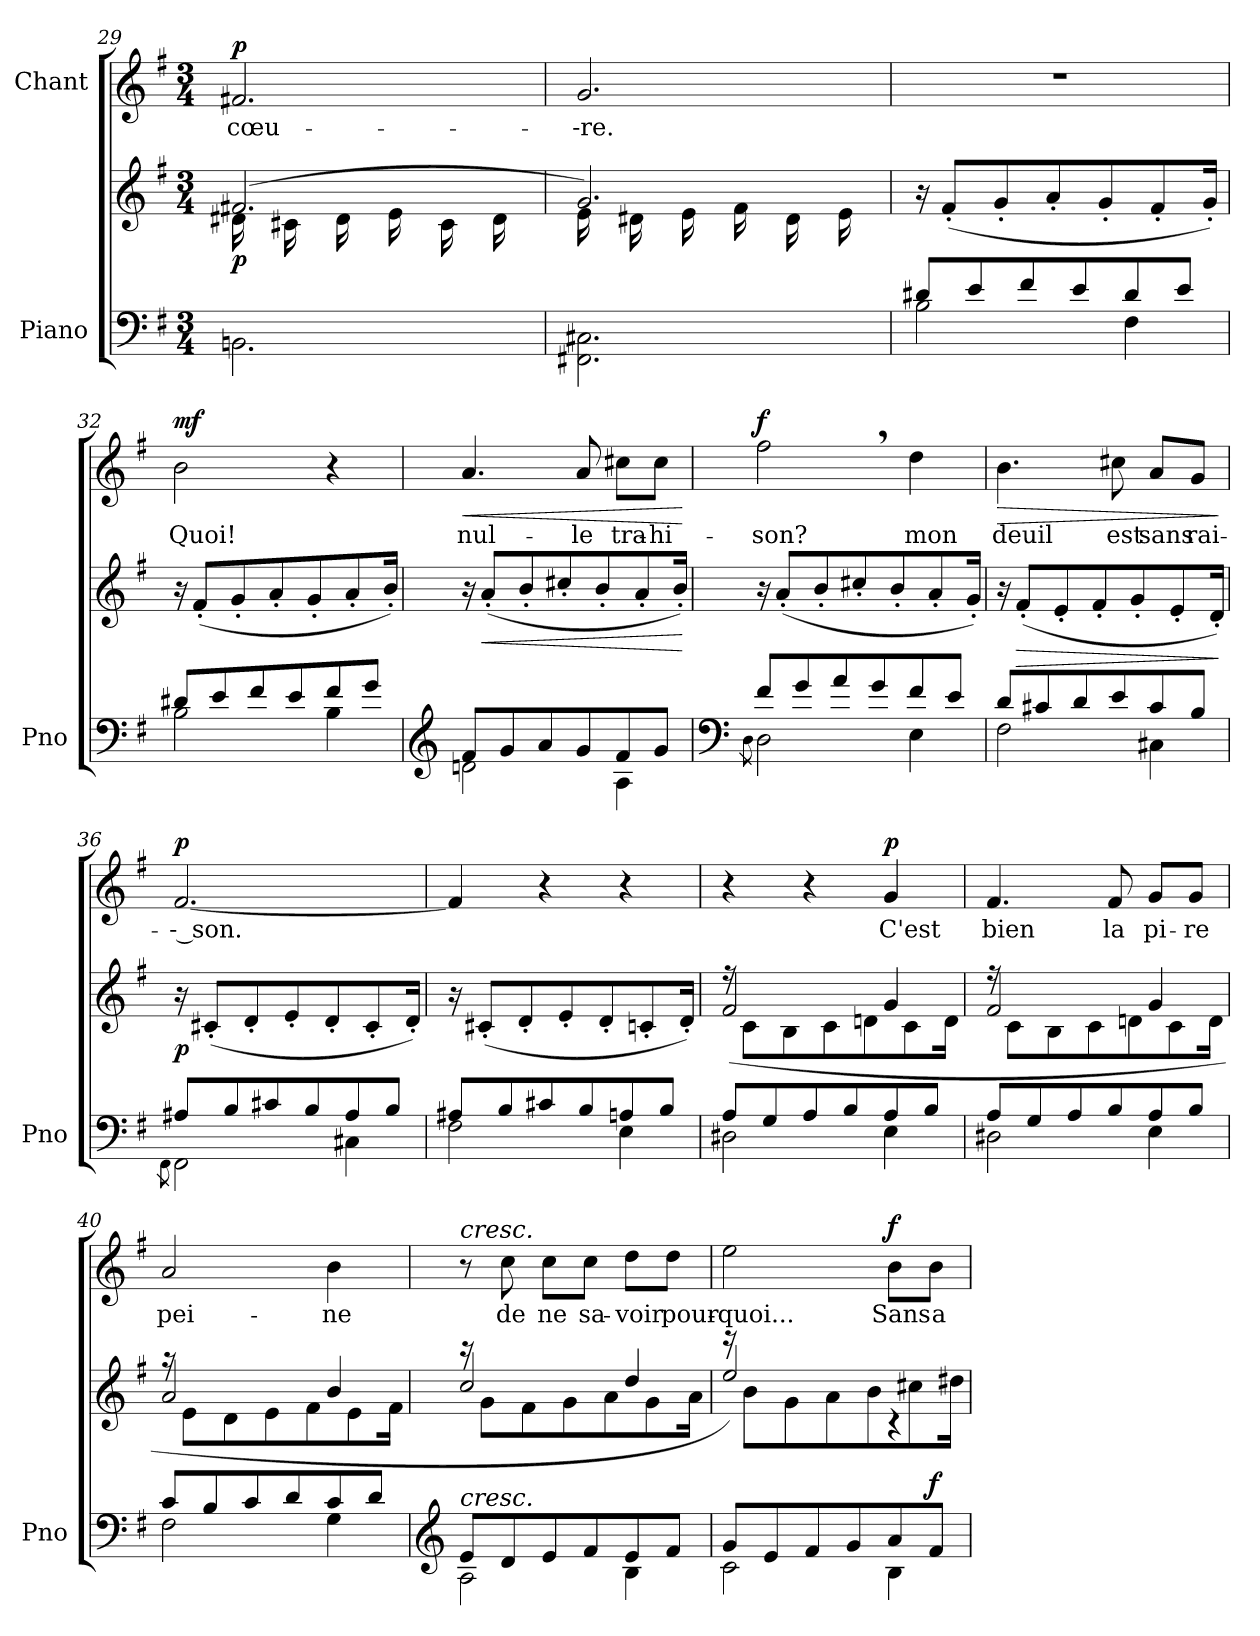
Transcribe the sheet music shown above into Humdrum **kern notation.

**kern	**kern	**dynam	**kern	**text	**dynam
*part2	*part2	*part2	*part1	*part1	*part1
*staff3	*staff2	*staff2/3	*staff1	*staff1	*staff1
*I"Piano	*	*	*I"Chant	*	*
*I'Pno	*	*	*	*	*
*clefF4	*clefG2	*	*clefG2	*	*
*k[f#]	*k[f#]	*	*k[f#]	*	*
*M3/4	*M3/4	*	*M3/4	*	*
=29	=29	=29	=29	=29	=29
*^	*^	*	*	*	*
!	!	!	!	!LO:DY:a=2	!	!	!LO:DY:a
16ryy	2.BBn\	(2.f#X/	16d#X\LL	p	2.f#X/	-cœu-	p
16A/	.	.	16ryy	.	.	.	.
16ryy	.	.	16c#X\	.	.	.	.
16A/JJ	.	.	16ryy	.	.	.	.
16ryy	.	.	16d#\LL	.	.	.	.
16A/	.	.	16ryy	.	.	.	.
16ryy	.	.	16e\	.	.	.	.
16A/JJ	.	.	16ryy	.	.	.	.
16ryy	.	.	16c#\LL	.	.	.	.
16A/	.	.	16ryy	.	.	.	.
16ryy	.	.	16d#\	.	.	.	.
16A/JJ	.	.	16ryy	.	.	.	.
=30	=30	=30	=30	=30	=30	=30	=30
16ryy	2.FF#X\ 2.C#X\	2.g/)	16e\LL	.	2.g/	--re.	.
16A#X/	.	.	16ryy	.	.	.	.
16ryy	.	.	16d#X\	.	.	.	.
16A#/JJ	.	.	16ryy	.	.	.	.
16ryy	.	.	16e\LL	.	.	.	.
16A#/	.	.	16ryy	.	.	.	.
16ryy	.	.	16f#\	.	.	.	.
16A#/JJ	.	.	16ryy	.	.	.	.
16ryy	.	.	16d#\LL	.	.	.	.
16A#/	.	.	16ryy	.	.	.	.
16ryy	.	.	16e\	.	.	.	.
16A#/JJ	.	.	16ryy	.	.	.	.
*	*	*v	*v	*	*	*	*
=31	=31	=31	=31	=31	=31	=31
8d#X/L	2B\	16r	.	2.r	.	.
.	.	(8f#'/L	.	.	.	.
8e/	.	.	.	.	.	.
.	.	8g'/	.	.	.	.
8f#/	.	.	.	.	.	.
.	.	8a'/	.	.	.	.
8e/	.	.	.	.	.	.
.	.	8g'/	.	.	.	.
8d#/	4F#\	.	.	.	.	.
.	.	8f#'/	.	.	.	.
8e/J	.	.	.	.	.	.
.	.	16g'/Jk)	.	.	.	.
=32	=32	=32	=32	=32	=32	=32
!	!	!	!	!	!	!LO:DY:a
8d#X/L	2B\	16r	.	2b\	Quoi!	mf
.	.	(8f#'/L	.	.	.	.
8e/	.	.	.	.	.	.
.	.	8g'/	.	.	.	.
8f#/	.	.	.	.	.	.
.	.	8a'/	.	.	.	.
8e/	.	.	.	.	.	.
.	.	8g'/	.	.	.	.
8f#/	4B\	.	.	4r	.	.
.	.	8a'/	.	.	.	.
8g/J	.	.	.	.	.	.
.	.	16b'/Jk)	.	.	.	.
=33	=33	=33	=33	=33	=33	=33
*clefG2	*	*	*	*	*	*
!	!	!	!	!	!	!LO:HP:b
8f#/L	2dn\	16r	.	4.a/	nul-	<
!	!	!	!LO:HP:b	!	!	!
.	.	(8a'/L	<	.	.	.
8g/	.	.	.	.	.	.
.	.	8b'/	.	.	.	.
8a/	.	.	.	.	.	.
.	.	8cc#X'/	.	.	.	.
8g/	.	.	.	8a/	-le	.
.	.	8b'/	.	.	.	.
8f#/	4A\	.	.	8cc#X\L	tra-	.
.	.	8a'/	.	.	.	.
8g/J	.	.	.	8cc#\J	-hi-	.
.	.	16b'/Jk)	.	.	.	.
*v	*v	*	*	*	*	*
.	.	[	.	.	[
=34	=34	=34	=34	=34	=34
*clefF4	*	*	*	*	*
*^	*	*	*	*	*
.	8qD\	.	.	.	.	.
!	!	!	!	!	!	!LO:DY:a
8f#/L	2D\	16r	.	2ff#,\	-son?	f
.	.	(8a'/L	.	.	.	.
8g/	.	.	.	.	.	.
.	.	8b'/	.	.	.	.
8a/	.	.	.	.	.	.
.	.	8cc#X'/	.	.	.	.
8g/	.	.	.	.	.	.
.	.	8b'/	.	.	.	.
8f#/	4E\	.	.	4dd\	mon	.
.	.	8a'/	.	.	.	.
8e/J	.	.	.	.	.	.
.	.	16g'/Jk)	.	.	.	.
=35	=35	=35	=35	=35	=35	=35
!	!	!	!	!	!	!LO:HP:b
8d/L	2F#\	16r	.	4.b\	deuil	>
!	!	!	!LO:HP:b	!	!	!
.	.	(8f#'/L	>	.	.	.
8c#X/	.	.	.	.	.	.
.	.	8e'/	.	.	.	.
8d/	.	.	.	.	.	.
.	.	8f#'/	.	.	.	.
8e/	.	.	.	8cc#X\	est	.
.	.	8g'/	.	.	.	.
8c#/	4C#X\	.	.	8a/L	sans	.
.	.	8e'/	.	.	.	.
8B/J	.	.	.	8g/J	rai-	.
.	.	16d'/Jk)	.	.	.	.
*v	*v	*	*	*	*	*
.	.	]	.	.	]
=36	=36	=36	=36	=36	=36
*^	*	*	*	*	*
.	8qFF#\	.	.	.	.	.
!	!	!	!LO:DY:b	!	!	!LO:DY:a
8A#X/L	2FF#\	16r	p	[2.f#/	-- son.	p
.	.	(8c#X'/L	.	.	.	.
8B/	.	.	.	.	.	.
.	.	8d'/	.	.	.	.
8c#X/	.	.	.	.	.	.
.	.	8e'/	.	.	.	.
8B/	.	.	.	.	.	.
.	.	8d'/	.	.	.	.
8A#/	4C#X\	.	.	.	.	.
.	.	8c#'/	.	.	.	.
8B/J	.	.	.	.	.	.
.	.	16d'/Jk)	.	.	.	.
=37	=37	=37	=37	=37	=37	=37
8A#X/L	2F#\	16r	.	4f#/]	.	.
.	.	(8c#X'/L	.	.	.	.
8B/	.	.	.	.	.	.
.	.	8d'/	.	.	.	.
8c#X/	.	.	.	4r	.	.
.	.	8e'/	.	.	.	.
8B/	.	.	.	.	.	.
.	.	8d'/	.	.	.	.
8An/	4E\	.	.	4r	.	.
.	.	8cn'/	.	.	.	.
8B/J	.	.	.	.	.	.
.	.	16d'/Jk)	.	.	.	.
=38	=38	=38	=38	=38	=38	=38
*	*	*^	*	*	*	*
8A/L	2D#X\	16r	(2f#/	.	4r	.	.
.	.	8c\L	.	.	.	.	.
8G/	.	.	.	.	.	.	.
.	.	8B\	.	.	.	.	.
8A/	.	.	.	.	4r	.	.
.	.	8c\	.	.	.	.	.
8B/	.	.	.	.	.	.	.
.	.	8dn\	.	.	.	.	.
!	!	!	!	!	!	!	!LO:DY:a
8A/	4E\	.	4g/	.	4g/	C'est	p
.	.	8c\	.	.	.	.	.
8B/J	.	.	.	.	.	.	.
.	.	16d\Jk	.	.	.	.	.
=39	=39	=39	=39	=39	=39	=39	=39
8A/L	2D#X\	16r	2f#/	.	4.f#/	bien	.
.	.	8c\L	.	.	.	.	.
8G/	.	.	.	.	.	.	.
.	.	8B\	.	.	.	.	.
8A/	.	.	.	.	.	.	.
.	.	8c\	.	.	.	.	.
8B/	.	.	.	.	8f#/	la	.
.	.	8dn\	.	.	.	.	.
8A/	4E\	.	4g/	.	8g/L	pi-	.
.	.	8c\	.	.	.	.	.
8B/J	.	.	.	.	8g/J	-re	.
.	.	16d\Jk	.	.	.	.	.
=40	=40	=40	=40	=40	=40	=40	=40
8c/L	2F#\	16r	2a/	.	2a/	pei-	.
.	.	8e\L	.	.	.	.	.
8B/	.	.	.	.	.	.	.
.	.	8d\	.	.	.	.	.
8c/	.	.	.	.	.	.	.
.	.	8e\	.	.	.	.	.
8d/	.	.	.	.	.	.	.
.	.	8f#\	.	.	.	.	.
8c/	4G\	.	4b/	.	4b\	-ne	.
.	.	8e\	.	.	.	.	.
8d/J	.	.	.	.	.	.	.
.	.	16f#\Jk	.	.	.	.	.
=41	=41	=41	=41	=41	=41	=41	=41
*clefG2	*	*	*	*	*	*	*
!	!	!	!	!	!LO:TX:a:i:t=cresc.	!	!
!LO:TX:a:i:t=cresc.	!	!	!	!	!	!	!
8e/L	2A\	16r	2cc/	.	8r	.	.
.	.	8g\L	.	.	.	.	.
8d/	.	.	.	.	8cc\	de	.
.	.	8f#\	.	.	.	.	.
8e/	.	.	.	.	8cc\L	ne	.
.	.	8g\	.	.	.	.	.
8f#/	.	.	.	.	8cc\J	sa-	.
.	.	8a\	.	.	.	.	.
8e/	4B\	.	4dd/	.	8dd\L	-voir	.
.	.	8g\	.	.	.	.	.
8f#/J	.	.	.	.	8dd\J	pour-	.
.	.	16a\Jk	.	.	.	.	.
=42	=42	=42	=42	=42	=42	=42	=42
8g/L	2c\	16r	2ee/)	.	2ee\	-quoi...	.
.	.	8b\L	.	.	.	.	.
8e/	.	.	.	.	.	.	.
.	.	8g\	.	.	.	.	.
8f#/	.	.	.	.	.	.	.
.	.	8a\	.	.	.	.	.
8g/	.	.	.	.	.	.	.
.	.	8b\	.	.	.	.	.
!	!	!	!	!	!	!	!LO:DY:a
8a/	4B\	.	4r	.	8b\L	Sans	f
.	.	8cc#X\	.	.	.	.	.
!	!	!	!	!LO:DY:a=2	!	!	!
8f#/J	.	.	.	f	8b\J	a-	.
.	.	16dd#X\Jk	.	.	.	.	.
*v	*v	*	*	*	*	*	*
*	*v	*v	*	*	*	*
=	=	=	=	=	=
*-	*-	*-	*-	*-	*-
